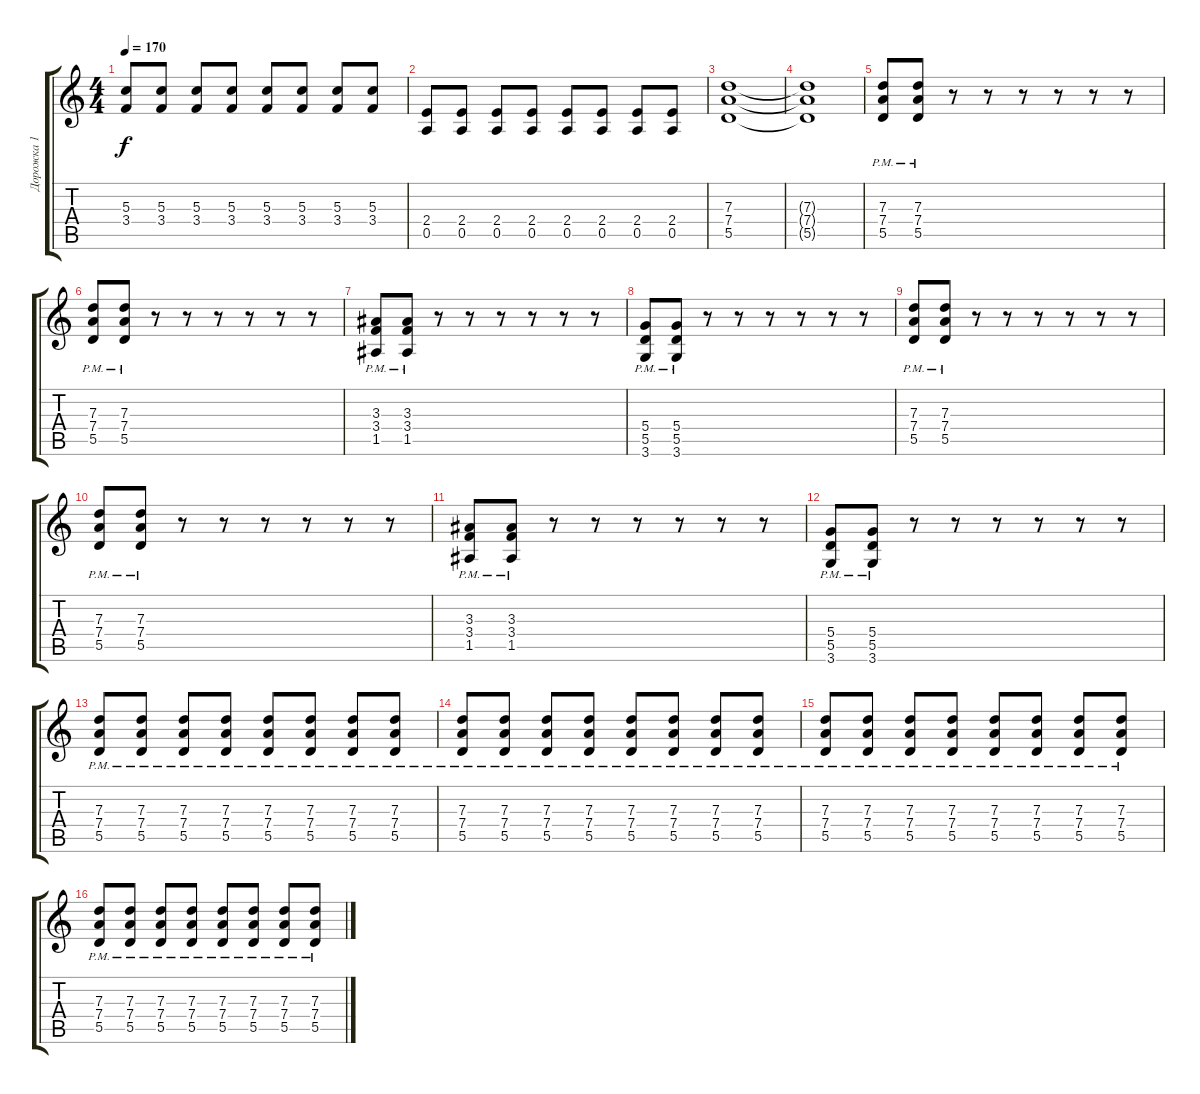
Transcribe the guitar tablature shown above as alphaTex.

\track ("Дорожка 1" "Дорожка 1") {instrument overdrivenguitar}
\staff {score tabs}
\tuning (E4 B3 G3 D3 A2 E2) {hide}
\ts (4 4)
\tempo 170
\clef g2
\ks c
(5.3 3.4).8{dy f} (5.3 3.4).8 (5.3 3.4).8 (5.3 3.4).8 (5.3 3.4).8 (5.3 3.4).8 (5.3 3.4).8 (5.3 3.4).8 |
(2.4 0.5).8 (2.4 0.5).8 (2.4 0.5).8 (2.4 0.5).8 (2.4 0.5).8 (2.4 0.5).8 (2.4 0.5).8 (2.4 0.5).8 |
(7.3 7.4 5.5).1 |
(7.3{t} 7.4{t} 5.5{t}).1 |
(7.3{pm} 7.4{pm} 5.5{pm}).8 (7.3{pm} 7.4{pm} 5.5{pm}).8 r.8 r.8 r.8 r.8 r.8 r.8 |
(7.3{pm} 7.4{pm} 5.5{pm}).8 (7.3{pm} 7.4{pm} 5.5{pm}).8 r.8 r.8 r.8 r.8 r.8 r.8 |
(3.3{pm} 3.4{pm} 1.5{pm}).8 (3.3{pm} 3.4{pm} 1.5{pm}).8 r.8 r.8 r.8 r.8 r.8 r.8 |
(5.4{pm} 5.5{pm} 3.6{pm}).8 (5.4{pm} 5.5{pm} 3.6{pm}).8 r.8 r.8 r.8 r.8 r.8 r.8 |
(7.3{pm} 7.4{pm} 5.5{pm}).8 (7.3{pm} 7.4{pm} 5.5{pm}).8 r.8 r.8 r.8 r.8 r.8 r.8 |
(7.3{pm} 7.4{pm} 5.5{pm}).8 (7.3{pm} 7.4{pm} 5.5{pm}).8 r.8 r.8 r.8 r.8 r.8 r.8 |
(3.3{pm} 3.4{pm} 1.5{pm}).8 (3.3{pm} 3.4{pm} 1.5{pm}).8 r.8 r.8 r.8 r.8 r.8 r.8 |
(5.4{pm} 5.5{pm} 3.6{pm}).8 (5.4{pm} 5.5{pm} 3.6{pm}).8 r.8 r.8 r.8 r.8 r.8 r.8 |
(7.3{pm} 7.4{pm} 5.5{pm}).8 (7.3{pm} 7.4{pm} 5.5{pm}).8 (7.3{pm} 7.4{pm} 5.5{pm}).8 (7.3{pm} 7.4{pm} 5.5{pm}).8 (7.3{pm} 7.4{pm} 5.5{pm}).8 (7.3{pm} 7.4{pm} 5.5{pm}).8 (7.3{pm} 7.4{pm} 5.5{pm}).8 (7.3{pm} 7.4{pm} 5.5{pm}).8 |
(7.3{pm} 7.4{pm} 5.5{pm}).8 (7.3{pm} 7.4{pm} 5.5{pm}).8 (7.3{pm} 7.4{pm} 5.5{pm}).8 (7.3{pm} 7.4{pm} 5.5{pm}).8 (7.3{pm} 7.4{pm} 5.5{pm}).8 (7.3{pm} 7.4{pm} 5.5{pm}).8 (7.3{pm} 7.4{pm} 5.5{pm}).8 (7.3{pm} 7.4{pm} 5.5{pm}).8 |
(7.3{pm} 7.4{pm} 5.5{pm}).8 (7.3{pm} 7.4{pm} 5.5{pm}).8 (7.3{pm} 7.4{pm} 5.5{pm}).8 (7.3{pm} 7.4{pm} 5.5{pm}).8 (7.3{pm} 7.4{pm} 5.5{pm}).8 (7.3{pm} 7.4{pm} 5.5{pm}).8 (7.3{pm} 7.4{pm} 5.5{pm}).8 (7.3{pm} 7.4{pm} 5.5{pm}).8 |
(7.3{pm} 7.4{pm} 5.5{pm}).8 (7.3{pm} 7.4{pm} 5.5{pm}).8 (7.3{pm} 7.4{pm} 5.5{pm}).8 (7.3{pm} 7.4{pm} 5.5{pm}).8 (7.3{pm} 7.4{pm} 5.5{pm}).8 (7.3{pm} 7.4{pm} 5.5{pm}).8 (7.3{pm} 7.4{pm} 5.5{pm}).8 (7.3{pm} 7.4{pm} 5.5{pm}).8
